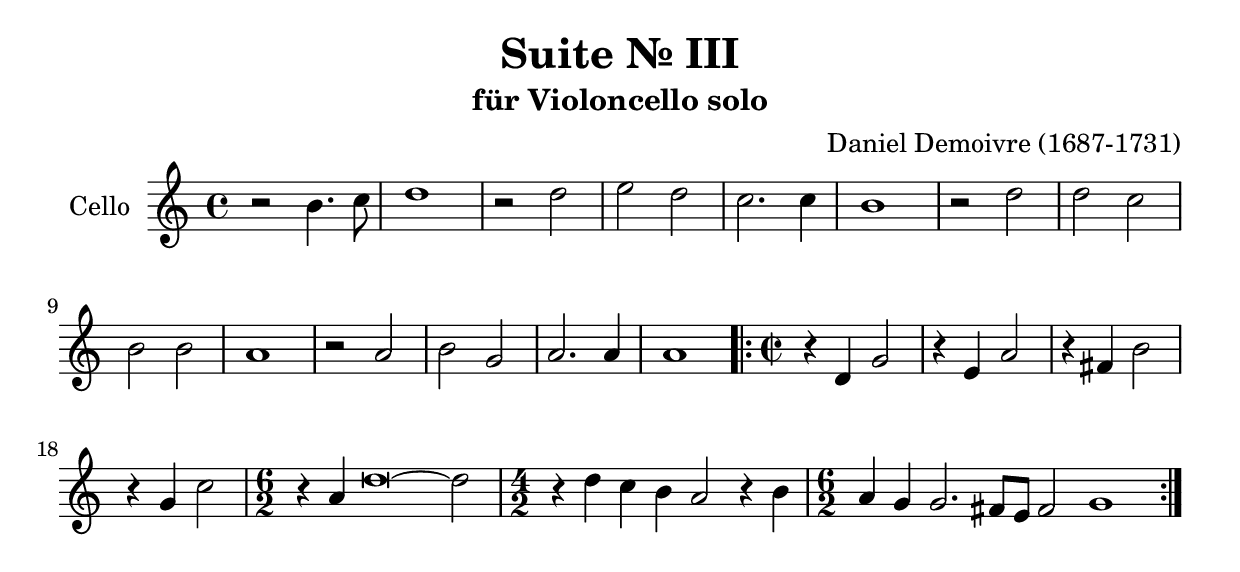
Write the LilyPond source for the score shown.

\version "2.14.2"
\include "deutsch.ly"

#(set-global-staff-size 23)

\header {
  title = "Suite Nr. III"
  subtitle = "für Violoncello solo"
  composer = "Daniel Demoivre (1687-1731)"
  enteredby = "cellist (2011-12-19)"
}

voiceconsts = {
 \clef "bass"
% \numericTimeSignature
 \compressFullBarRests
}

%minstr = "harpsichord"
%minstr = "clarinet"
%minstr = "accordion"
minstr = "bassoon"

iifour  = { \bar "||" \partial 4 }
iieight = { \bar "||" \partial 8 }

\include "v1.ily"

music = \new StaffGroup <<
      \new Staff {
	\set Staff.midiInstrument = \minstr
	\set Staff.instrumentName = #"Cello"
	\transpose g g { \va }
      }
>>

\book {
  \score {
    \music
    \layout {}
  }

  \score {
    \unfoldRepeats \music

    \midi {
      \context {
        \Score
      }
    }
  }
}
